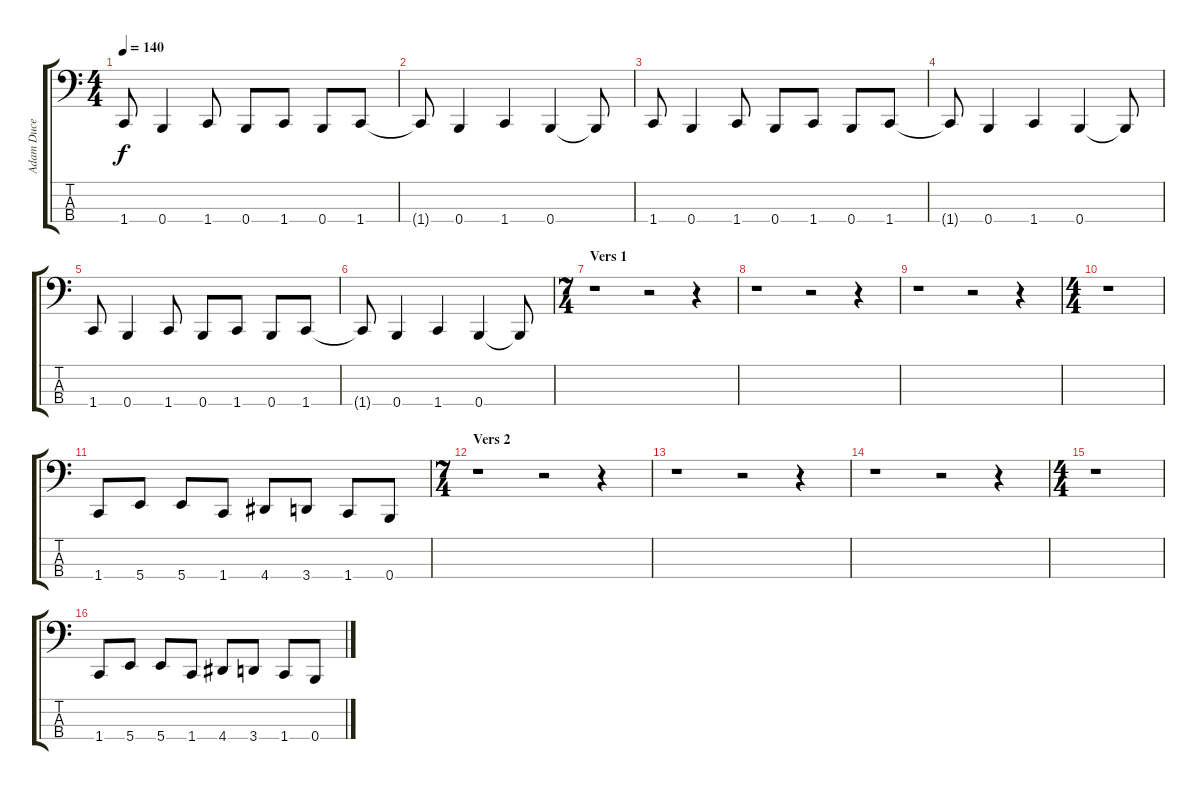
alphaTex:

\track ("Adam Duce" "Adam Duce") {instrument electricbasspick}
\staff {score tabs}
\tuning (E2 B1 Gb1 B0) {hide}
\ts (4 4)
\tempo 140
\clef f4
\ks c
1.4.8{dy f} 0.4.4 1.4.8 0.4.8 1.4.8 0.4.8 1.4.8 |
1.4{t}.8 0.4.4 1.4.4 0.4.4 0.4{t}.8 |
1.4.8 0.4.4 1.4.8 0.4.8 1.4.8 0.4.8 1.4.8 |
1.4{t}.8 0.4.4 1.4.4 0.4.4 0.4{t}.8 |
1.4.8 0.4.4 1.4.8 0.4.8 1.4.8 0.4.8 1.4.8 |
1.4{t}.8 0.4.4 1.4.4 0.4.4 0.4{t}.8 |
\ts (7 4)
\section ("" "Vers 1")
r.1 r.2 r.4 |
r.1 r.2 r.4 |
r.1 r.2 r.4 |
\ts (4 4)
r.1 |
1.4.8 5.4.8 5.4.8 1.4.8 4.4.8 3.4.8 1.4.8 0.4.8 |
\ts (7 4)
\section ("" "Vers 2")
r.1 r.2 r.4 |
r.1 r.2 r.4 |
r.1 r.2 r.4 |
\ts (4 4)
r.1 |
1.4.8 5.4.8 5.4.8 1.4.8 4.4.8 3.4.8 1.4.8 0.4.8
